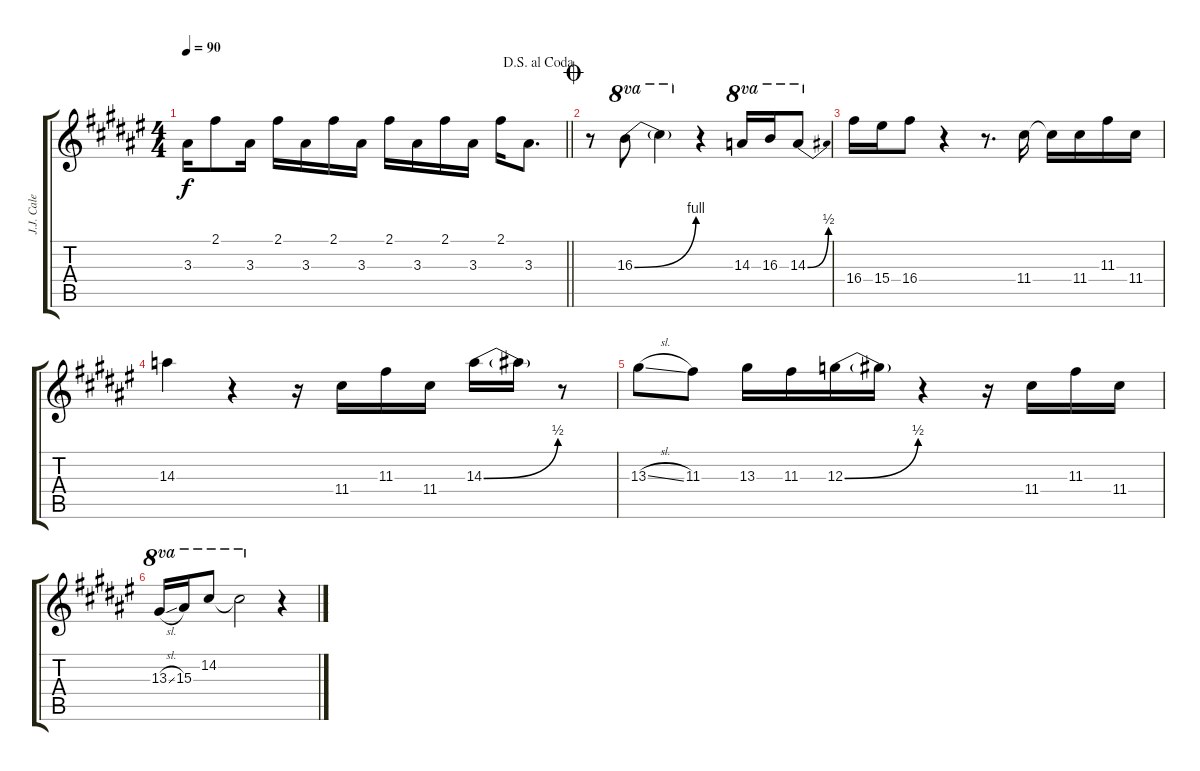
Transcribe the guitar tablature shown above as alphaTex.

\track ("J.J. Cale - Gtr.1" "J.J. Cale ") {instrument overdrivenguitar}
\staff {score tabs}
\tuning (E4 B3 G3 D3 A2 E2) {hide}
\ts (4 4)
\jump dalsegnoalcoda
\tempo 90
\clef g2
\barLineRight lightlight
\ks d#minor
3.3.16{dy f} 2.1.8 3.3.16 2.1.16 3.3.16 2.1.16 3.3.16 2.1.16 3.3.16 2.1.16 3.3.16 2.1.16 3.3.8{d} |
\jump coda
\ks f#
r.8 16.3{be (bend 0 0 60 4)}.8{ot 8va} 16.3{t}.4{ot 8va} r.4 14.3.16{ot 8va} 16.3.16{ot 8va} 14.3{be (bend 0 0 60 2)}.8{ot 8va} |
\ks d#minor
16.4.16 15.4.16 16.4.8 r.4 r.8{d} 11.4.16 11.4{t}.16 11.4.16 11.3.16 11.4.16 |
\ks f#
14.3.4 r.4 r.16 11.4.16 11.3.16 11.4.16 14.3{be (bend 0 0 60 2)}.16 14.3{t}.16 r.8 |
\ks d#minor
13.3{sl}.8 11.3.8 13.3.16 11.3.16 12.3{be (bend 0 0 60 2)}.16 12.3{t}.16 r.4 r.16 11.4.16 11.3.16 11.4.16 |
13.3{sl}.16{ot 8va} 15.3.16{ot 8va} 14.2.8{ot 8va} 14.2{t}.2{ot 8va} r.4
